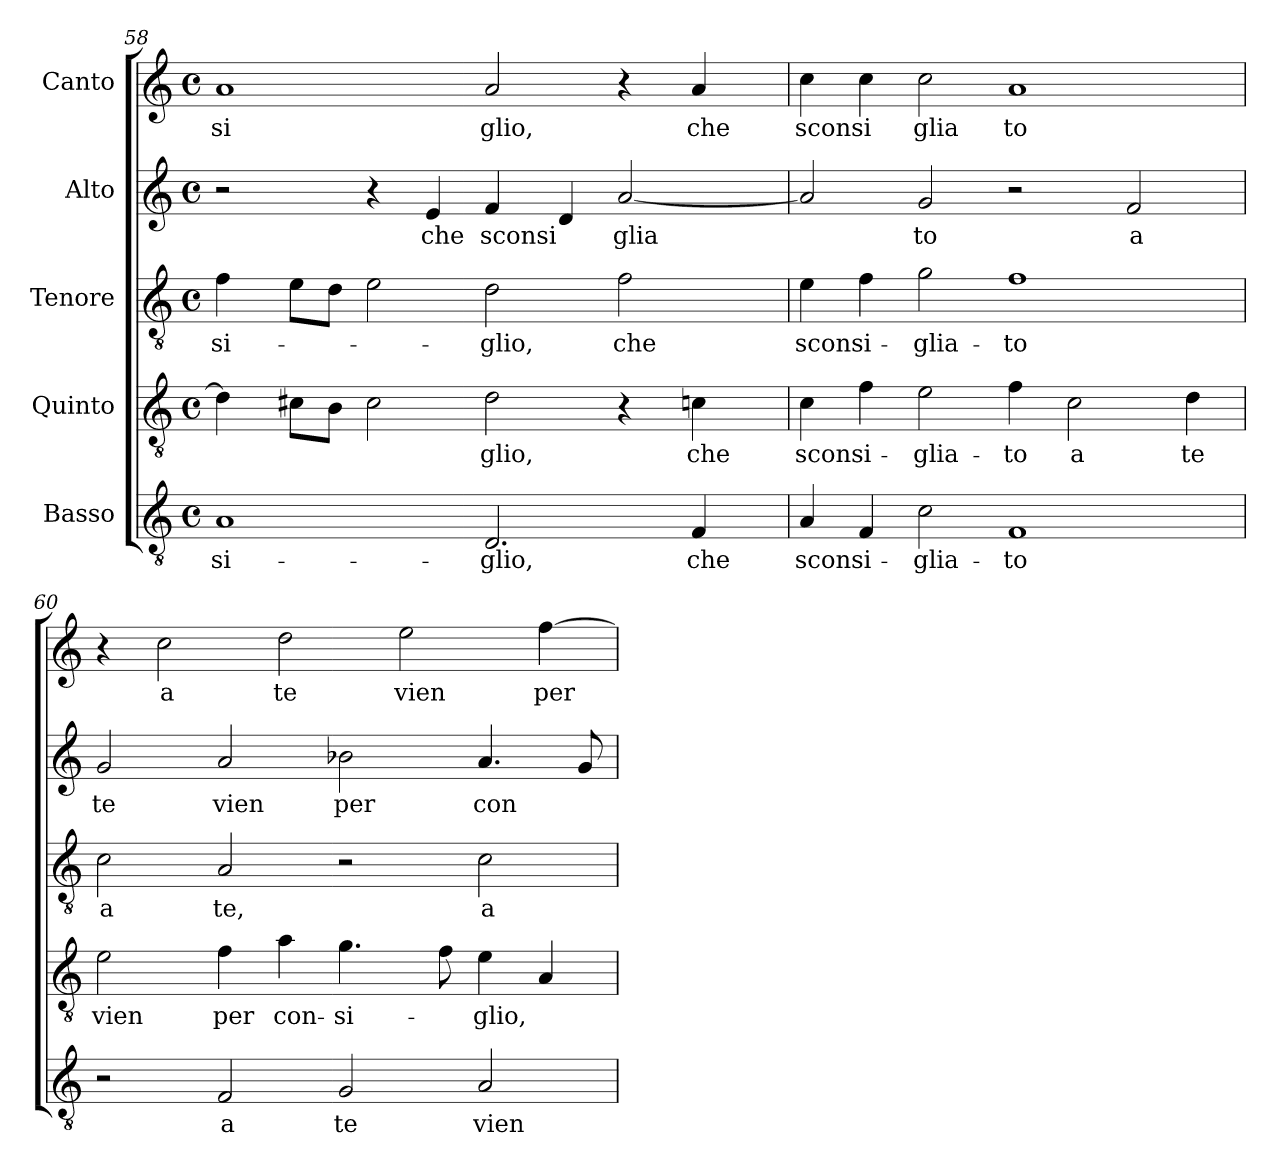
**kern	**text	**kern	**text	**kern	**text	**kern	**text	**kern	**text
*part5	*part5	*part4	*part4	*part3	*part3	*part2	*part2	*part1	*part1
*staff5	*staff5	*staff4	*staff4	*staff3	*staff3	*staff2	*staff2	*staff1	*staff1
*I"Basso	*	*I"Quinto	*	*I"Tenore	*	*I"Alto	*	*I"Canto	*
!!LO:LB:g=z
*clefGv2	*	*clefGv2	*	*clefGv2	*	*clefG2	*	*clefG2	*
*M4/4	*	*M4/4	*	*M4/4	*	*M4/4	*	*M4/4	*
*met(c)	*	*met(c)	*	*met(c)	*	*met(c)	*	*met(c)	*
=58	=58	=58	=58	=58	=58	=58	=58	=58	=58
!	!LO:LY:b:cj	!	!	!	!LO:LY:b:cj	!	!	!	!LO:LY:b:cj
*	*	*^	*	*	*	*	*	*	*
1A	si-	4d\]	32.ryy	.	4f\	si-	2r	.	1a	si
.	.	.	1ryy	.	.	.	.	.	.	.
.	.	8c#\L	.	.	8e\L	.	.	.	.	.
.	.	8B\J	.	.	8d\J	.	.	.	.	.
.	.	2c#\	.	.	2e\	.	4r	.	.	.
!	!	!	!	!	!	!	!	!LO:LY:b:cj	!	!
.	.	.	.	.	.	.	4e/	che	.	.
!	!LO:LY:b:cj	!	!	!LO:LY:b:cj	!	!LO:LY:b:cj	!	!LO:LY:b:cj	!	!LO:LY:b:cj
2.D/	-glio,	2d\	.	glio,	2d\	-glio,	4f/	sconsi	2a/	glio,
.	.	.	2ryy	.	.	.	.	.	.	.
.	.	.	.	.	.	.	4d/	.	.	.
!	!	!	!	!	!	!LO:LY:b:cj	!	!LO:LY:b	!	!
.	.	4r	.	.	2f\	che	[<2a/	glia	4r	.
.	.	.	4ryy	.	.	.	.	.	.	.
!	!LO:LY:b:cj	!	!	!LO:LY:b:cj	!	!	!	!	!	!LO:LY:b:cj
4F/	che	4cn\	.	che	.	.	.	.	4a/	che
.	.	.	8ryy	.	.	.	.	.	.	.
.	.	.	16ryy	.	.	.	.	.	.	.
.	.	.	64ryy	.	.	.	.	.	.	.
=59	=59	=59	=59	=59	=59	=59	=59	=59	=59	=59
!	!LO:LY:b:cj	!	!	!LO:LY:b:cj	!	!LO:LY:b:cj	!	!	!	!LO:LY:b:cj
*	*	*v	*v	*	*	*	*	*	*	*
4A/	sconsi-	4c\	sconsi-	4e\	sconsi-	2a/]	.	4cc\	sconsi
4F/	.	4f\	.	4f\	.	.	.	4cc\	.
!	!LO:LY:b:cj	!	!LO:LY:b:cj	!	!LO:LY:b:cj	!	!LO:LY:b:cj	!	!LO:LY:b:cj
2c\	-glia-	2e\	-glia-	2g\	-glia-	2g/	to	2cc\	glia
!	!LO:LY:b:cj	!	!LO:LY:b:cj	!	!LO:LY:b:cj	!	!	!	!LO:LY:b:cj
1F	-to	4f\	-to	1f	-to	2r	.	1a	to
!	!	!	!LO:LY:b:cj	!	!	!	!	!	!
.	.	2c\	a	.	.	.	.	.	.
!	!	!	!	!	!	!	!LO:LY:b:cj	!	!
.	.	.	.	.	.	2f/	a	.	.
!	!	!	!LO:LY:b:cj	!	!	!	!	!	!
.	.	4d\	te	.	.	.	.	.	.
=60	=60	=60	=60	=60	=60	=60	=60	=60	=60
!	!	!	!LO:LY:b:cj	!	!LO:LY:b:cj	!	!LO:LY:b:cj	!	!
2r	.	2e\	vien	2c\	a	2g/	te	4r	.
!	!	!	!	!	!	!	!	!	!LO:LY:b:cj
.	.	.	.	.	.	.	.	2cc\	a
!	!LO:LY:b:cj	!	!LO:LY:b:cj	!	!LO:LY:b:cj	!	!LO:LY:b:cj	!	!
2F/	a	4f\	per	2A/	te,	2a/	vien	.	.
!	!	!	!LO:LY:b:cj	!	!	!	!	!	!LO:LY:b:cj
.	.	4a\	con-	.	.	.	.	2dd\	te
!	!LO:LY:b:cj	!	!LO:LY:b:cj	!	!	!	!LO:LY:b:cj	!	!
2G/	te	4.g\	-si-	2r	.	2b-\	per	.	.
!	!	!	!	!	!	!	!	!	!LO:LY:b:cj
.	.	.	.	.	.	.	.	2ee\	vien
.	.	8f\	.	.	.	.	.	.	.
!	!LO:LY:b:cj	!	!LO:LY:b	!	!LO:LY:b:cj	!	!LO:LY:b	!	!
2A/	vien	4e\	-glio,	2c\	a	4.a/	con	.	.
!	!	!	!	!	!	!	!	!	!LO:LY:b
.	.	4A/	.	.	.	.	.	[>4ff\	per
.	.	.	.	.	.	8g/	.	.	.
=	=	=	=	=	=	=	=	=	=
*-	*-	*-	*-	*-	*-	*-	*-	*-	*-
